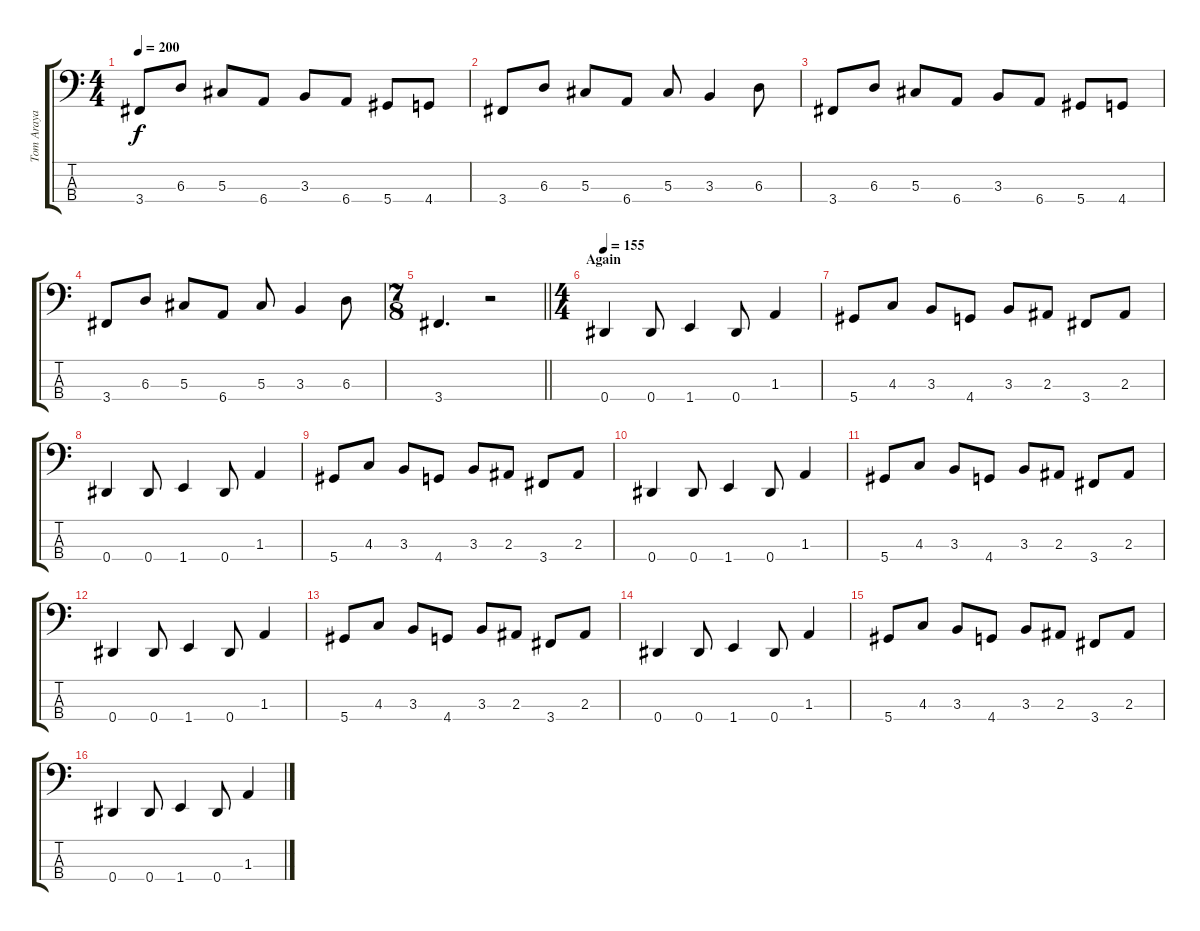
\track ("Tom Araya (Bass)" "Tom Araya ") {instrument electricbasspick}
\staff {score tabs}
\tuning (Gb2 Db2 Ab1 Eb1) {hide}
\ts (4 4)
\tempo 200
\clef f4
\ks c
3.4.8{dy f} 6.3.8 5.3.8 6.4.8 3.3.8 6.4.8 5.4.8 4.4.8 |
3.4.8 6.3.8 5.3.8 6.4.8 5.3.8 3.3.4 6.3.8 |
3.4.8 6.3.8 5.3.8 6.4.8 3.3.8 6.4.8 5.4.8 4.4.8 |
3.4.8 6.3.8 5.3.8 6.4.8 5.3.8 3.3.4 6.3.8 |
\ts (7 8)
\barLineRight lightlight
3.4.4{d} r.2 |
\ts (4 4)
\section ("" "Again")
\tempo 155
0.4.4 0.4.8 1.4.4 0.4.8 1.3.4 |
5.4.8 4.3.8 3.3.8 4.4.8 3.3.8 2.3.8 3.4.8 2.3.8 |
0.4.4 0.4.8 1.4.4 0.4.8 1.3.4 |
5.4.8 4.3.8 3.3.8 4.4.8 3.3.8 2.3.8 3.4.8 2.3.8 |
0.4.4 0.4.8 1.4.4 0.4.8 1.3.4 |
5.4.8 4.3.8 3.3.8 4.4.8 3.3.8 2.3.8 3.4.8 2.3.8 |
0.4.4 0.4.8 1.4.4 0.4.8 1.3.4 |
5.4.8 4.3.8 3.3.8 4.4.8 3.3.8 2.3.8 3.4.8 2.3.8 |
0.4.4 0.4.8 1.4.4 0.4.8 1.3.4 |
5.4.8 4.3.8 3.3.8 4.4.8 3.3.8 2.3.8 3.4.8 2.3.8 |
0.4.4 0.4.8 1.4.4 0.4.8 1.3.4
